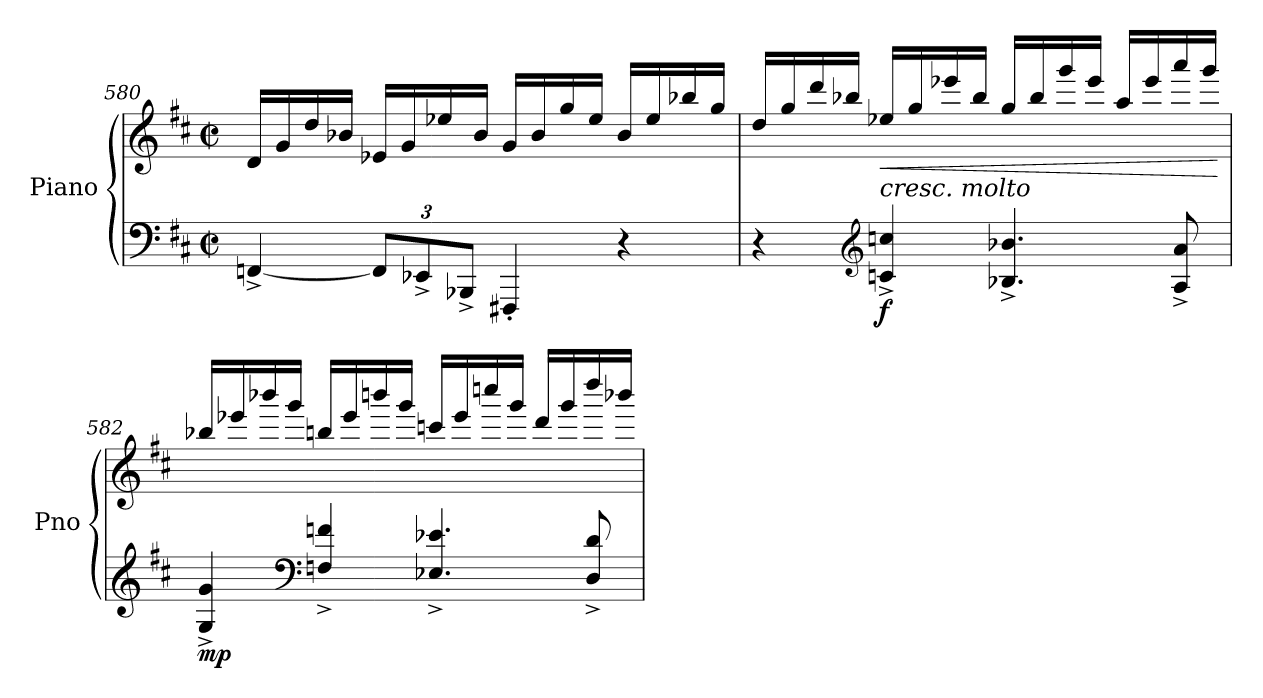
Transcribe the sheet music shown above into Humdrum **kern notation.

**kern	**kern	**dynam
*part1	*part1	*part1
*staff2	*staff1	*staff1/2
*I"Piano	*	*
*I'Pno	*	*
!!LO:LB:g=z
*clefF4	*clefG2	*
*k[f#c#]	*k[f#c#]	*
*M2/2	*M2/2	*
*met(c|)	*met(c|)	*
=580	=580	=580
[4FFn^/	16d/LL	.
.	16g/	.
.	16dd/	.
.	16b-X/JJ	.
*Xbrackettup	*	*
12FF/L]	16e-X/LL	.
.	16g/	.
12EE-X^/	.	.
.	16ee-X/	.
12BBB-X^/J	.	.
.	16b-/JJ	.
4FFF#X'/	16g/LL	.
.	16b-/	.
.	16gg/	.
.	16ee-/JJ	.
4r	16b-/LL	.
.	16ee-/	.
.	16bb-X/	.
.	16gg/JJ	.
=581	=581	=581
4r	16dd/LL	.
.	16gg/	.
.	16ddd/	.
.	16bb-X/JJ	.
*clefG2	*	*
!	!LO:TX:b:i:t=cresc. molto	!
!	!	!LO:HP:b
!	!	!LO:DY:n=1:b=2
4cn/^ 4ccn/^	16ee-X/LL	< f
.	16gg/	.
.	16eee-X/	.
.	16bb-/JJ	.
4.B-X/^ 4.b-X/^	16gg/LL	.
.	16bb-/	.
.	16ggg/	.
.	16eee-/JJ	.
.	16aa/LL	.
.	16eee-/	.
8A/^ 8a/^	16aaa/	.
.	16ggg/JJ	.
.	.	[
!!LO:LB:g=z
=582	=582	=582
!	!	!LO:DY:b=2
4G/^ 4g/^	16bb-X/LL	mp
.	16eee-X/	.
.	16bbb-X/	.
.	16ggg/JJ	.
*clefF4	*	*
4Fn/^ 4fn/^	16bbn/LL	.
.	16eee-/	.
.	16bbbn/	.
.	16ggg/JJ	.
4.E-X/^ 4.e-X/^	16cccn/LL	.
.	16eee-/	.
.	16ccccn/	.
.	16ggg/JJ	.
.	16ddd/LL	.
.	16ggg/	.
8D/^ 8d/^	16dddd/	.
.	16bbb-X/JJ	.
=	=	=
*-	*-	*-
